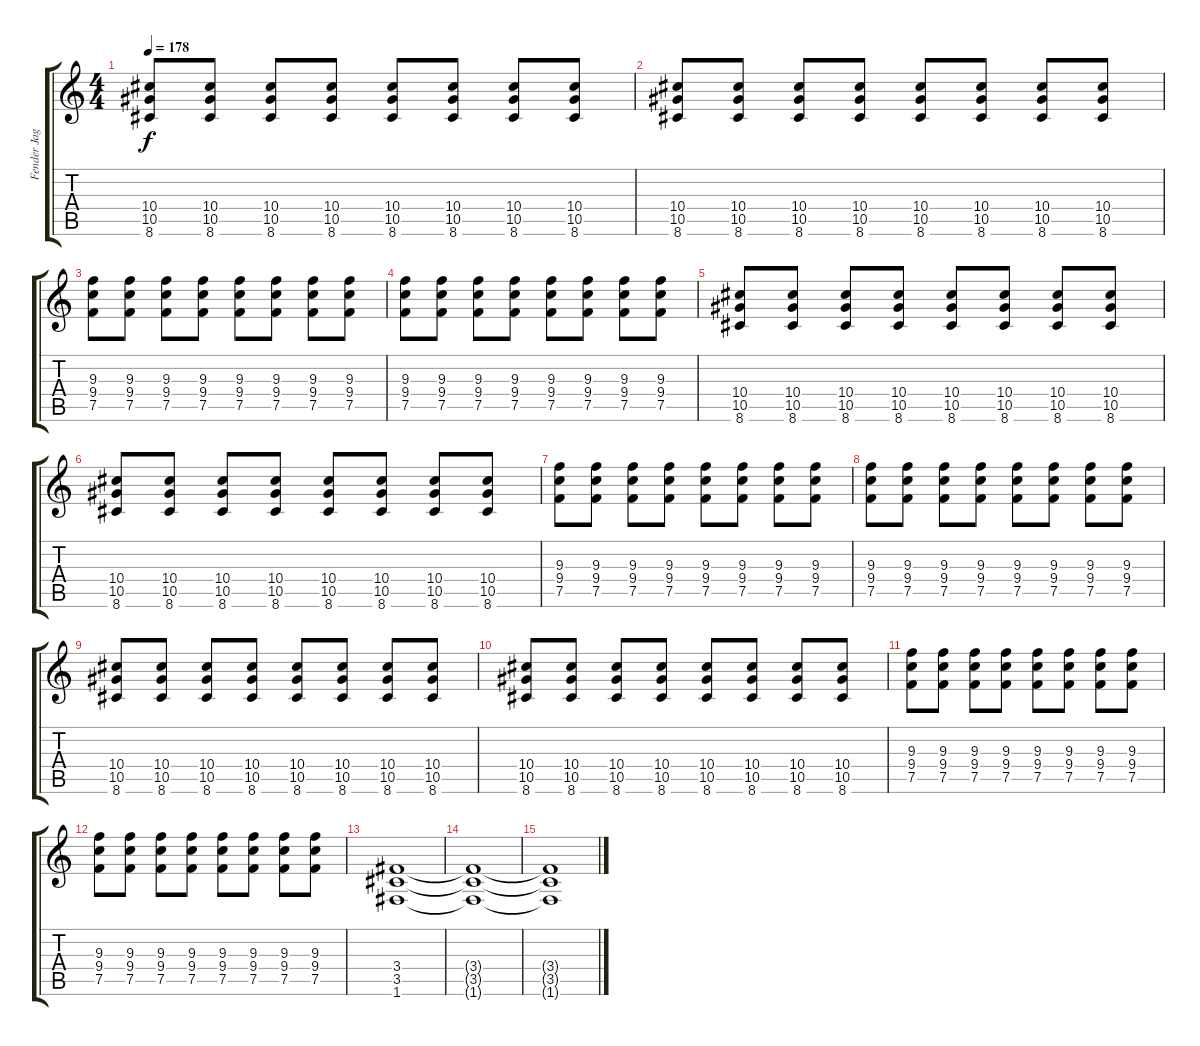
\track ("Fender Jaguar 1" "Fender Jag") {instrument overdrivenguitar}
\staff {score tabs}
\tuning (C4 C4 Ab3 Eb3 Bb2 F2) {hide}
\ts (4 4)
\tempo 178
\clef g2
\ks c
(10.4 10.5 8.6).8{dy f} (10.4 10.5 8.6).8 (10.4 10.5 8.6).8 (10.4 10.5 8.6).8 (10.4 10.5 8.6).8 (10.4 10.5 8.6).8 (10.4 10.5 8.6).8 (10.4 10.5 8.6).8 |
(10.4 10.5 8.6).8 (10.4 10.5 8.6).8 (10.4 10.5 8.6).8 (10.4 10.5 8.6).8 (10.4 10.5 8.6).8 (10.4 10.5 8.6).8 (10.4 10.5 8.6).8 (10.4 10.5 8.6).8 |
(9.3 9.4 7.5).8 (9.3 9.4 7.5).8 (9.3 9.4 7.5).8 (9.3 9.4 7.5).8 (9.3 9.4 7.5).8 (9.3 9.4 7.5).8 (9.3 9.4 7.5).8 (9.3 9.4 7.5).8 |
(9.3 9.4 7.5).8 (9.3 9.4 7.5).8 (9.3 9.4 7.5).8 (9.3 9.4 7.5).8 (9.3 9.4 7.5).8 (9.3 9.4 7.5).8 (9.3 9.4 7.5).8 (9.3 9.4 7.5).8 |
(10.4 10.5 8.6).8 (10.4 10.5 8.6).8 (10.4 10.5 8.6).8 (10.4 10.5 8.6).8 (10.4 10.5 8.6).8 (10.4 10.5 8.6).8 (10.4 10.5 8.6).8 (10.4 10.5 8.6).8 |
(10.4 10.5 8.6).8 (10.4 10.5 8.6).8 (10.4 10.5 8.6).8 (10.4 10.5 8.6).8 (10.4 10.5 8.6).8 (10.4 10.5 8.6).8 (10.4 10.5 8.6).8 (10.4 10.5 8.6).8 |
(9.3 9.4 7.5).8 (9.3 9.4 7.5).8 (9.3 9.4 7.5).8 (9.3 9.4 7.5).8 (9.3 9.4 7.5).8 (9.3 9.4 7.5).8 (9.3 9.4 7.5).8 (9.3 9.4 7.5).8 |
(9.3 9.4 7.5).8 (9.3 9.4 7.5).8 (9.3 9.4 7.5).8 (9.3 9.4 7.5).8 (9.3 9.4 7.5).8 (9.3 9.4 7.5).8 (9.3 9.4 7.5).8 (9.3 9.4 7.5).8 |
(10.4 10.5 8.6).8 (10.4 10.5 8.6).8 (10.4 10.5 8.6).8 (10.4 10.5 8.6).8 (10.4 10.5 8.6).8 (10.4 10.5 8.6).8 (10.4 10.5 8.6).8 (10.4 10.5 8.6).8 |
(10.4 10.5 8.6).8 (10.4 10.5 8.6).8 (10.4 10.5 8.6).8 (10.4 10.5 8.6).8 (10.4 10.5 8.6).8 (10.4 10.5 8.6).8 (10.4 10.5 8.6).8 (10.4 10.5 8.6).8 |
(9.3 9.4 7.5).8 (9.3 9.4 7.5).8 (9.3 9.4 7.5).8 (9.3 9.4 7.5).8 (9.3 9.4 7.5).8 (9.3 9.4 7.5).8 (9.3 9.4 7.5).8 (9.3 9.4 7.5).8 |
(9.3 9.4 7.5).8 (9.3 9.4 7.5).8 (9.3 9.4 7.5).8 (9.3 9.4 7.5).8 (9.3 9.4 7.5).8 (9.3 9.4 7.5).8 (9.3 9.4 7.5).8 (9.3 9.4 7.5).8 |
(3.4 3.5 1.6).1 |
(3.4{t} 3.5{t} 1.6{t}).1 |
(3.4{t} 3.5{t} 1.6{t}).1
